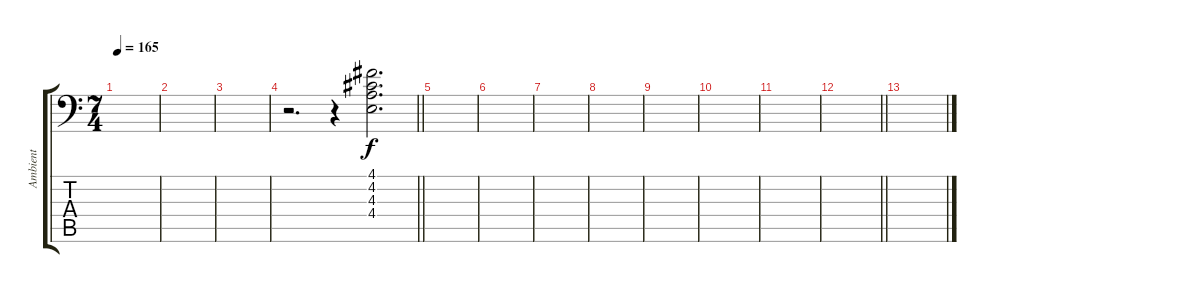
\track ("Ambient" "Ambient") {instrument lead5charang}
\staff {score tabs}
\tuning (D4 A3 F3 C3 G2 A1) {hide}
\ts (7 4)
\tempo 165
\clef f4
\ks c
|
|
|
\barLineRight lightlight
r.2{d} r.4{instrument reversecymbal} (4.1 4.2 4.3 4.4).2{d} |
\section ("" "")
|
|
|
|
|
|
|
\barLineRight lightlight
|
\section ("" "")
